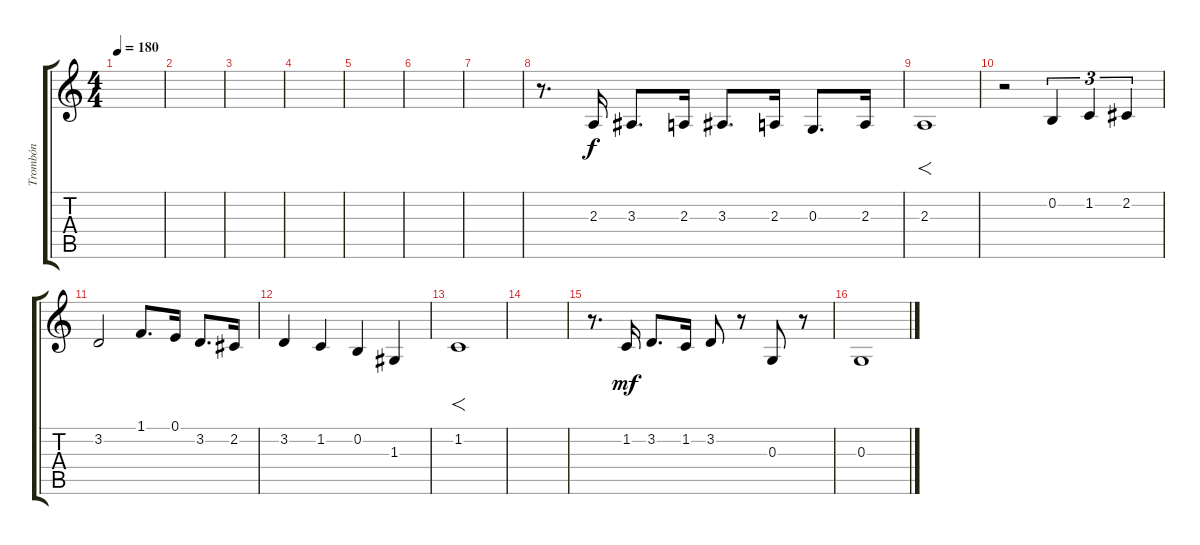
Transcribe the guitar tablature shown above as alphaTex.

\track ("Trombón" "Trombón") {instrument trombone}
\staff {score tabs}
\tuning (E4 B3 G3 D3 A2 E2) {hide}
\ts (4 4)
\tempo 180
\clef g2
\ks c
|
|
|
|
|
|
|
r.8{d} 2.3.16{dy f} 3.3.8{d} 2.3.16 3.3.8{d} 2.3.16 0.3.8{d} 2.3.16 |
2.3.1{f} |
r.2 0.2.4{tu (3 2)} 1.2.4{tu (3 2)} 2.2.4{tu (3 2)} |
3.2.2 1.1.8{d} 0.1.16 3.2.8{d} 2.2.16 |
3.2.4 1.2.4 0.2.4 1.3.4 |
1.2.1{f} |
|
r.8{d} 1.2.16{dy mf} 3.2.8{d} 1.2.16 3.2.8 r.8 0.3.8 r.8 |
0.3.1
